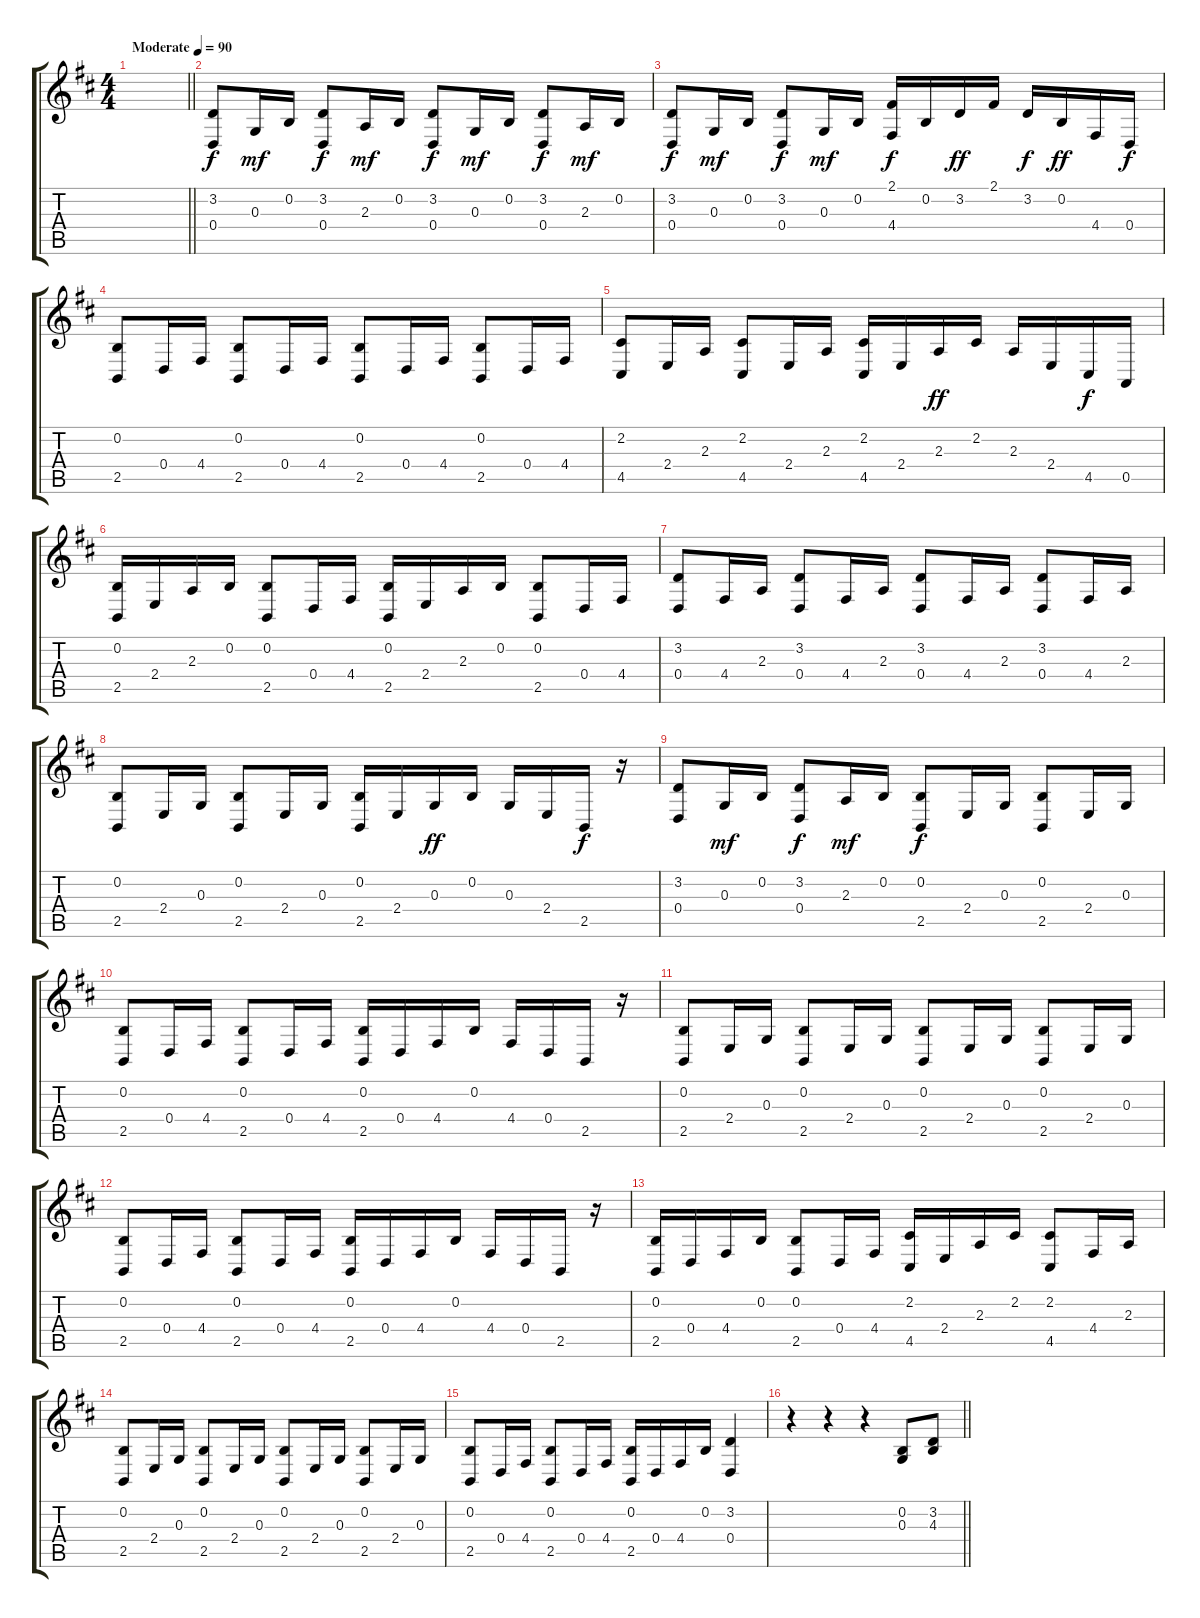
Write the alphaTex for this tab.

\track "" {instrument brightacousticpiano}
\staff {score tabs}
\tuning (E4 B3 G3 D3 A2 E2) {hide}
\ts (4 4)
\tempo (90 "Moderate")
\clef g2
\barLineRight lightlight
\ks d
|
\section ("" "")
(3.2 0.4).8 0.3.16{dy mf} 0.2.16 (3.2 0.4).8{dy f} 2.3.16{dy mf} 0.2.16 (3.2 0.4).8{dy f} 0.3.16{dy mf} 0.2.16 (3.2 0.4).8{dy f} 2.3.16{dy mf} 0.2.16 |
(3.2 0.4).8{dy f} 0.3.16{dy mf} 0.2.16 (3.2 0.4).8{dy f} 0.3.16{dy mf} 0.2.16 (2.1 4.4).16{dy f} 0.2.16 3.2.16{dy ff} 2.1.16 3.2.16{dy f} 0.2.16{dy ff} 4.4.16 0.4.16{dy f} |
(0.2 2.5).8 0.4.16 4.4.16 (0.2 2.5).8 0.4.16 4.4.16 (0.2 2.5).8 0.4.16 4.4.16 (0.2 2.5).8 0.4.16 4.4.16 |
(2.2 4.5).8 2.4.16 2.3.16 (2.2 4.5).8 2.4.16 2.3.16 (2.2 4.5).16 2.4.16 2.3.16{dy ff} 2.2.16 2.3.16 2.4.16 4.5.16{dy f} 0.5.16 |
(0.2 2.5).16 2.4.16 2.3.16 0.2.16 (0.2 2.5).8 0.4.16 4.4.16 (0.2 2.5).16 2.4.16 2.3.16 0.2.16 (0.2 2.5).8 0.4.16 4.4.16 |
(3.2 0.4).8 4.4.16 2.3.16 (3.2 0.4).8 4.4.16 2.3.16 (3.2 0.4).8 4.4.16 2.3.16 (3.2 0.4).8 4.4.16 2.3.16 |
(0.2 2.5).8 2.4.16 0.3.16 (0.2 2.5).8 2.4.16 0.3.16 (0.2 2.5).16 2.4.16 0.3.16{dy ff} 0.2.16 0.3.16 2.4.16 2.5.16{dy f} r.16 |
(3.2 0.4).8 0.3.16{dy mf} 0.2.16 (3.2 0.4).8{dy f} 2.3.16{dy mf} 0.2.16 (0.2 2.5).8{dy f} 2.4.16 0.3.16 (0.2 2.5).8 2.4.16 0.3.16 |
(0.2 2.5).8 0.4.16 4.4.16 (0.2 2.5).8 0.4.16 4.4.16 (0.2 2.5).16 0.4.16 4.4.16 0.2.16 4.4.16 0.4.16 2.5.16 r.16 |
(0.2 2.5).8 2.4.16 0.3.16 (0.2 2.5).8 2.4.16 0.3.16 (0.2 2.5).8 2.4.16 0.3.16 (0.2 2.5).8 2.4.16 0.3.16 |
(0.2 2.5).8 0.4.16 4.4.16 (0.2 2.5).8 0.4.16 4.4.16 (0.2 2.5).16 0.4.16 4.4.16 0.2.16 4.4.16 0.4.16 2.5.16 r.16 |
(0.2 2.5).16 0.4.16 4.4.16 0.2.16 (0.2 2.5).8 0.4.16 4.4.16 (2.2 4.5).16 2.4.16 2.3.16 2.2.16 (2.2 4.5).8 4.4.16 2.3.16 |
(0.2 2.5).8 2.4.16 0.3.16 (0.2 2.5).8 2.4.16 0.3.16 (0.2 2.5).8 2.4.16 0.3.16 (0.2 2.5).8 2.4.16 0.3.16 |
(0.2 2.5).8 0.4.16 4.4.16 (0.2 2.5).8 0.4.16 4.4.16 (0.2 2.5).16 0.4.16 4.4.16 0.2.16 (3.2 0.4).4 |
\barLineRight lightlight
r.4 r.4 r.4 (0.2 0.3).8 (3.2 4.3).8
